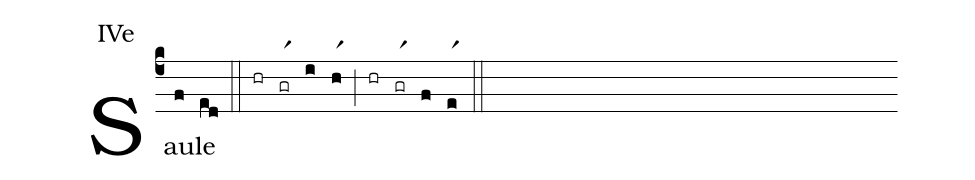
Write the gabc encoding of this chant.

annotation: IVe;
%%
(c4) Sau(f)le(ed) (::) (hr)(grr1)(i)(hr1)(;)(hr)(grr1)(f)(er1)(::)
